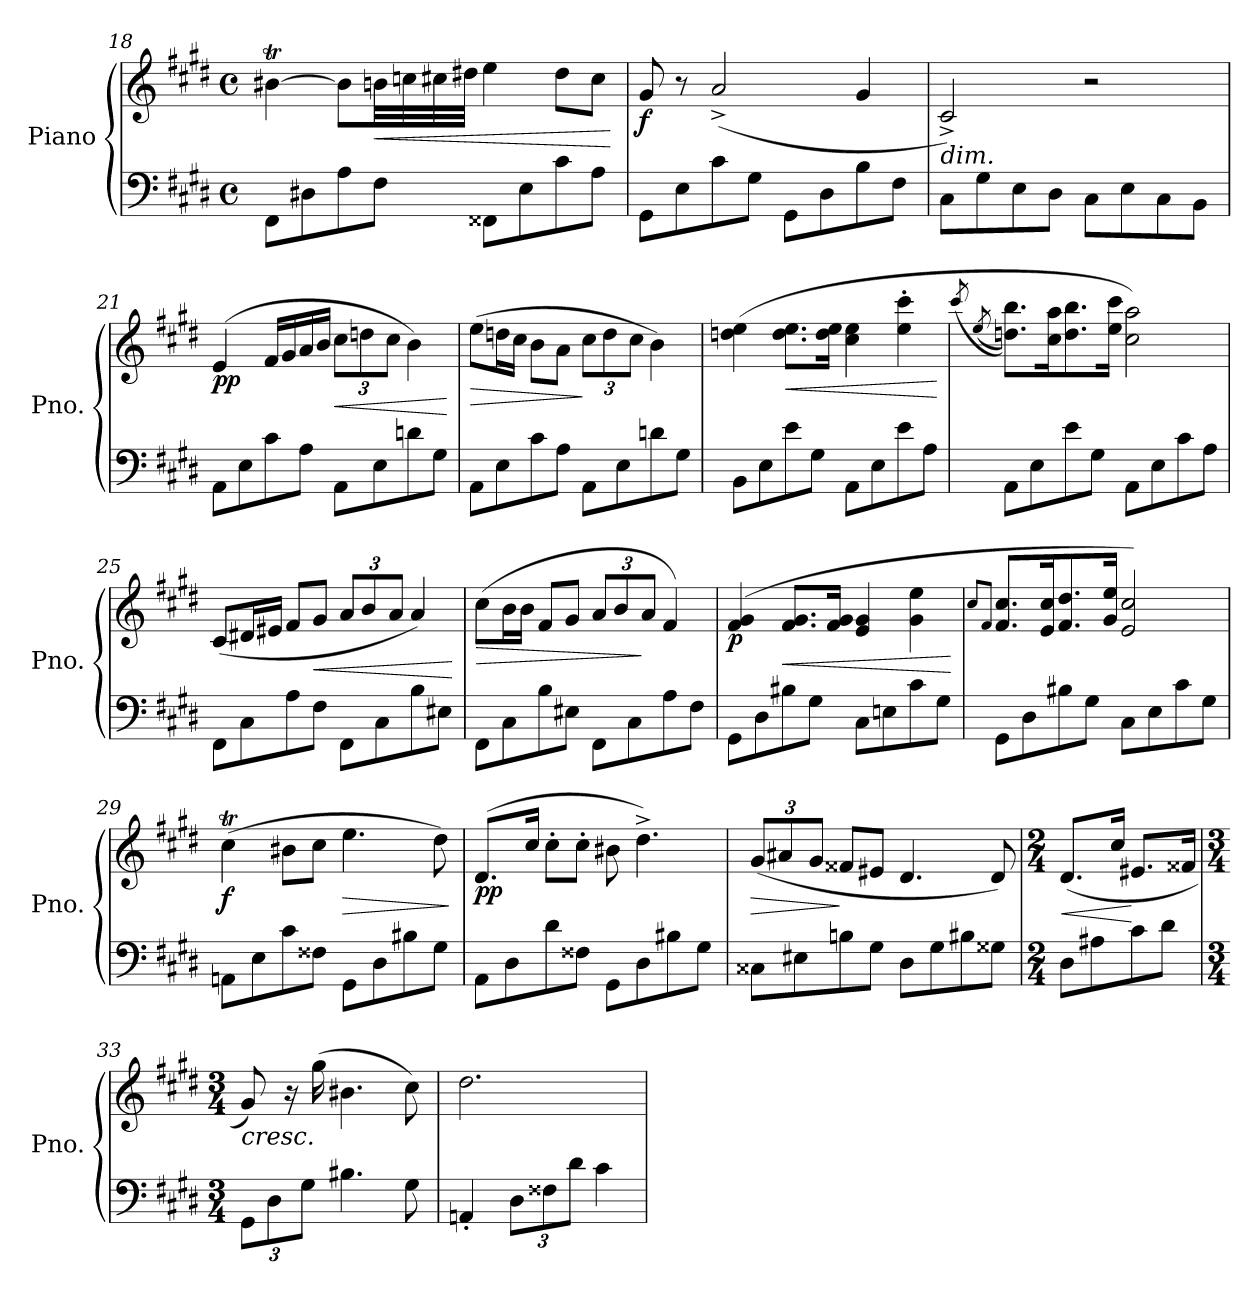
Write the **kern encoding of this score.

**kern	**kern	**dynam
*part1	*part1	*part1
*staff2	*staff1	*staff1/2
*I"Piano	*	*
*I'Pno.	*	*
*clefF4	*clefG2	*
*k[f#c#g#d#]	*k[f#c#g#d#]	*
*M4/4	*M4/4	*
*met(c)	*met(c)	*
=18	=18	=18
8FF#\L	[4b#Xt\	.
8D#X\	.	.
8A\	8b#\L]	.
!	!	!LO:HP:b
8F#\J	32bn\LL	<
.	32ccn\	.
.	32cc#X\	.
.	32dd#X\JJJ	.
8FF##X\L	4ee\	.
8E\	.	.
8c#\	8dd#\L	.
8A\J	8cc#\J	.
.	.	[
!!LO:LB:g=z
=19	=19	=19
!	!	!LO:DY:b
8GG#\L	8g#/	f
8E\	8r	.
8c#\	(<2a^/	.
8G#\J	.	.
8GG#\L	.	.
8D#\	.	.
8B\	4g#/	.
8F#\J	.	.
=20	=20	=20
!	!LO:TX:b:i:t=dim.	!
8C#\L	2c#^/)	.
8G#\	.	.
8E\	.	.
8D#\J	.	.
8C#\L	2r	.
8E\	.	.
8C#\	.	.
8BB\J	.	.
=21	=21	=21
!	!	!LO:DY:b
8AA\L	(>4e/	pp
8E\	.	.
8c#\	16f#/LL	.
.	16g#/	.
8A\J	16a/	.
.	16b/JJ	.
*	*Xbrackettup	*
!	!	!LO:HP:b
8AA\L	12cc#\L	<
.	12ddn\	.
8E\	.	.
.	12cc#\J	.
8dn\	4b\)	.
8G#\J	.	.
.	.	[
=22	=22	=22
!	!	!LO:HP:b
8AA\L	(>8ee\L	>
8E\	16ddn\L	.
.	16cc#\JJ	.
8c#\	8b\L	.
8A\J	8a\J	.
8AA\L	12cc#\L	]
.	12dd\	.
8E\	.	.
.	12cc#\J	.
8dn\	4b\)	.
8G#\J	.	.
!!LO:LB:g=z
=23	=23	=23
8BB\L	(>4ddn\ 4ee\	.
8E\	.	.
!	!	!LO:HP:b
8e\	8.dd\ 8.ee\L	<
8G#\J	.	.
.	16dd\ 16ee\Jk	.
8AA\L	4cc#\ 4ee\	.
8E\	.	.
8e\	4ee\' 4ccc#\'	.
8A\J	.	.
.	.	[
=24	=24	=24
.	(>8qccc#/	.
.	(<8qee/	.
8AA\L	8.ddn\ 8.bb\L))	.
8E\	.	.
.	16cc#\ 16aa\K	.
8e\	8.dd\ 8.bb\	.
8G#\J	.	.
.	16ee\ 16ccc#\Jk	.
8AA\L	2cc#\ 2aa\)	.
8E\	.	.
8c#\	.	.
8A\J	.	.
=25	=25	=25
8FF#\L	(<8c#/L	.
8C#\	16d#X/L	.
.	16e#X/JJ	.
8A\	8f#/L	.
!	!	!LO:HP:b
8F#\J	8g#/J	<
8FF#\L	12a/L	.
.	12b/	.
8C#\	.	.
.	12a/J	.
8B\	4a/)	.
8E#X\J	.	.
.	.	[
!!LO:LB:g=z
=26	=26	=26
!	!	!LO:HP:b
8FF#\L	(>8cc#\L	>
8C#\	16b\L	.
.	16b\JJ	.
8B\	8f#/L	.
8E#X\J	8g#/J	.
8FF#\L	12a/L	.
.	12b/	.
8C#\	.	.
.	12a/J	]
8A\	4f#/)	.
8F#\J	.	.
!!LO:LB:g=z
=27	=27	=27
!	!	!LO:DY:b
8GG#\L	(>4f#/ 4g#/	p
8D#\	.	.
!	!	!LO:HP:b
8B#X\	8.f#/ 8.g#/L	<
8G#\J	.	.
.	16f#/ 16g#/Jk	.
8C#\L	4e/ 4g#/	.
8En\	.	.
8c#\	4g#\ 4ee\	.
8G#\J	.	.
.	.	[
=28	=28	=28
.	8qcc#/L	.
.	8qf#/J	.
8GG#\L	8.f#/ 8.cc#/L	.
8D#\	.	.
.	16e/ 16cc#/K	.
8B#X\	8.f#/ 8.dd#/	.
8G#\J	.	.
.	16g#/ 16ee/Jk	.
8C#\L	2e/ 2cc#/)	.
8E\	.	.
8c#\	.	.
8G#\J	.	.
=29	=29	=29
!	!	!LO:DY:b
8AAn\L	(>4cc#T\	f
8E\	.	.
8c#\	8b#X\L	.
8F##X\J	8cc#\J	.
!	!	!LO:HP:b
8GG#\L	4.ee\	>
8D#\	.	.
8B#X\	.	.
8G#\J	8dd#\)	.
.	.	]
=30	=30	=30
!	!	!LO:DY:b
8AA\L	(>8.d#/L	pp
8D#\	.	.
.	16cc#/Jk	.
8d#\	8cc#'\L	.
8F##X\J	8cc#'\J	.
8GG#\L	8b#X\	.
8D#\	4.dd#^\)	.
8B#X\	.	.
8G#\J	.	.
!!LO:PB:g=z
=31	=31	=31
!	!	!LO:HP:b
8C##X\L	(<12g#/L	>
.	12a#X/	.
8E#X\	.	.
.	12g#/J	.
8Bn\	8f##X/L	]
8G#\J	8e#X/J	.
8D#\L	4.d#/	.
8G#\	.	.
8B#X\	.	.
8G##X\J	8d#/)	.
=32	=32	=32
*M2/4	*M2/4	*
!	!	!LO:HP:b
8D#\L	(<8.d#/L	<
8A#X\	.	.
.	16cc#/Jk	.
8c#\	8.e#X/L	[
8d#\J	.	.
.	16f##X/Jk	.
=33	=33	=33
*M3/4	*M3/4	*
*Xbrackettup	*	*
!	!LO:TX:b:i:t=cresc.	!
12GG#\L	8g#/)	.
12D#\	.	.
.	16r	.
12G#\J	.	.
.	(>16gg#\	.
4.B#X\	4.b#X\	.
8G#\	8cc#\)	.
=34	=34	=34
4AAn'/	2.dd#\	.
12D#\L	.	.
12F##X\	.	.
12d#\J	.	.
4c#\	.	.
=	=	=
*-	*-	*-
